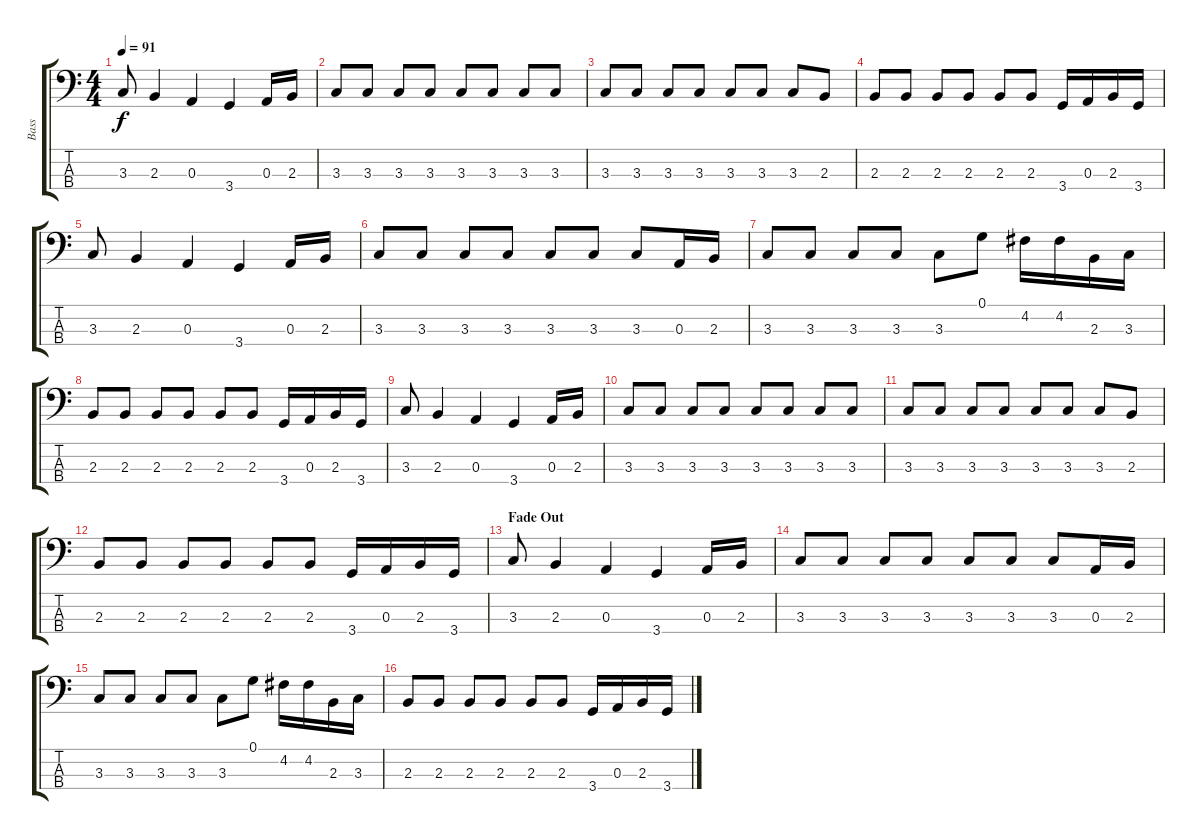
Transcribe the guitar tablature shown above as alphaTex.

\track ("Bass" "Bass") {instrument electricbassfinger}
\staff {score tabs}
\tuning (G2 D2 A1 E1) {hide}
\ts (4 4)
\tempo 91
\clef f4
\ks c
3.3.8{dy f} 2.3.4 0.3.4 3.4.4 0.3.16 2.3.16 |
3.3.8 3.3.8 3.3.8 3.3.8 3.3.8 3.3.8 3.3.8 3.3.8 |
3.3.8 3.3.8 3.3.8 3.3.8 3.3.8 3.3.8 3.3.8 2.3.8 |
2.3.8 2.3.8 2.3.8 2.3.8 2.3.8 2.3.8 3.4.16 0.3.16 2.3.16 3.4.16 |
3.3.8 2.3.4 0.3.4 3.4.4 0.3.16 2.3.16 |
3.3.8 3.3.8 3.3.8 3.3.8 3.3.8 3.3.8 3.3.8 0.3.16 2.3.16 |
3.3.8 3.3.8 3.3.8 3.3.8 3.3.8 0.1.8 4.2.16 4.2.16 2.3.16 3.3.16 |
2.3.8 2.3.8 2.3.8 2.3.8 2.3.8 2.3.8 3.4.16 0.3.16 2.3.16 3.4.16 |
3.3.8 2.3.4 0.3.4 3.4.4 0.3.16 2.3.16 |
3.3.8 3.3.8 3.3.8 3.3.8 3.3.8 3.3.8 3.3.8 3.3.8 |
3.3.8 3.3.8 3.3.8 3.3.8 3.3.8 3.3.8 3.3.8 2.3.8 |
2.3.8 2.3.8 2.3.8 2.3.8 2.3.8 2.3.8 3.4.16 0.3.16 2.3.16 3.4.16 |
\section ("" "Fade Out")
3.3.8 2.3.4 0.3.4 3.4.4 0.3.16 2.3.16 |
3.3.8 3.3.8 3.3.8 3.3.8 3.3.8 3.3.8 3.3.8 0.3.16 2.3.16 |
3.3.8 3.3.8 3.3.8 3.3.8 3.3.8 0.1.8 4.2.16 4.2.16 2.3.16 3.3.16 |
2.3.8 2.3.8 2.3.8 2.3.8 2.3.8 2.3.8 3.4.16 0.3.16 2.3.16 3.4.16
